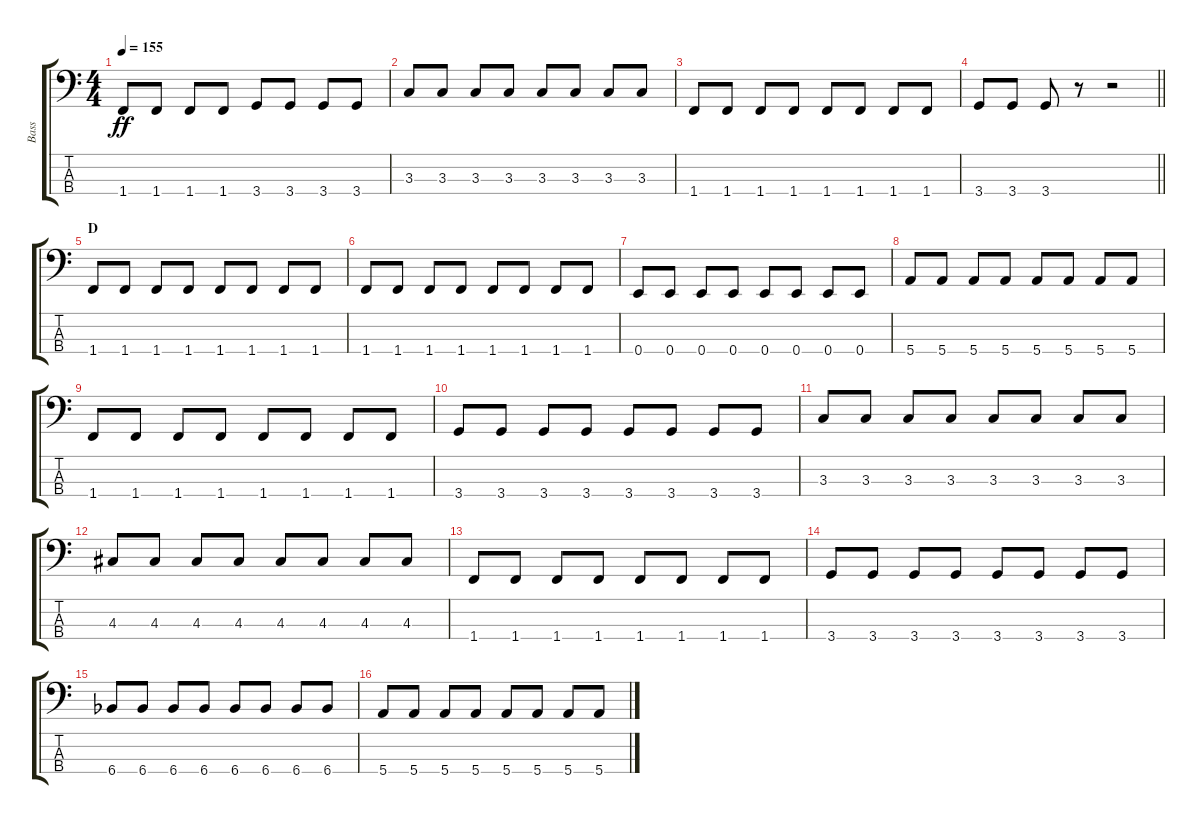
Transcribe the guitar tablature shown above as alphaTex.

\track ("Bass" "Bass") {instrument electricbasspick}
\staff {score tabs}
\tuning (G2 D2 A1 E1) {hide}
\ts (4 4)
\tempo 155
\clef f4
\ks c
1.4.8{dy ff} 1.4.8 1.4.8 1.4.8 3.4.8 3.4.8 3.4.8 3.4.8 |
3.3.8 3.3.8 3.3.8 3.3.8 3.3.8 3.3.8 3.3.8 3.3.8 |
1.4.8 1.4.8 1.4.8 1.4.8 1.4.8 1.4.8 1.4.8 1.4.8 |
\barLineRight lightlight
3.4.8 3.4.8 3.4.8 r.8 r.2 |
\section ("" "D")
1.4.8 1.4.8 1.4.8 1.4.8 1.4.8 1.4.8 1.4.8 1.4.8 |
1.4.8 1.4.8 1.4.8 1.4.8 1.4.8 1.4.8 1.4.8 1.4.8 |
0.4.8 0.4.8 0.4.8 0.4.8 0.4.8 0.4.8 0.4.8 0.4.8 |
5.4.8 5.4.8 5.4.8 5.4.8 5.4.8 5.4.8 5.4.8 5.4.8 |
1.4.8 1.4.8 1.4.8 1.4.8 1.4.8 1.4.8 1.4.8 1.4.8 |
3.4.8 3.4.8 3.4.8 3.4.8 3.4.8 3.4.8 3.4.8 3.4.8 |
3.3.8 3.3.8 3.3.8 3.3.8 3.3.8 3.3.8 3.3.8 3.3.8 |
4.3.8 4.3.8 4.3.8 4.3.8 4.3.8 4.3.8 4.3.8 4.3.8 |
1.4.8 1.4.8 1.4.8 1.4.8 1.4.8 1.4.8 1.4.8 1.4.8 |
3.4.8 3.4.8 3.4.8 3.4.8 3.4.8 3.4.8 3.4.8 3.4.8 |
6.4{acc b}.8 6.4{acc b}.8 6.4{acc b}.8 6.4{acc b}.8 6.4{acc b}.8 6.4{acc b}.8 6.4{acc b}.8 6.4{acc b}.8 |
5.4.8 5.4.8 5.4.8 5.4.8 5.4.8 5.4.8 5.4.8 5.4.8
